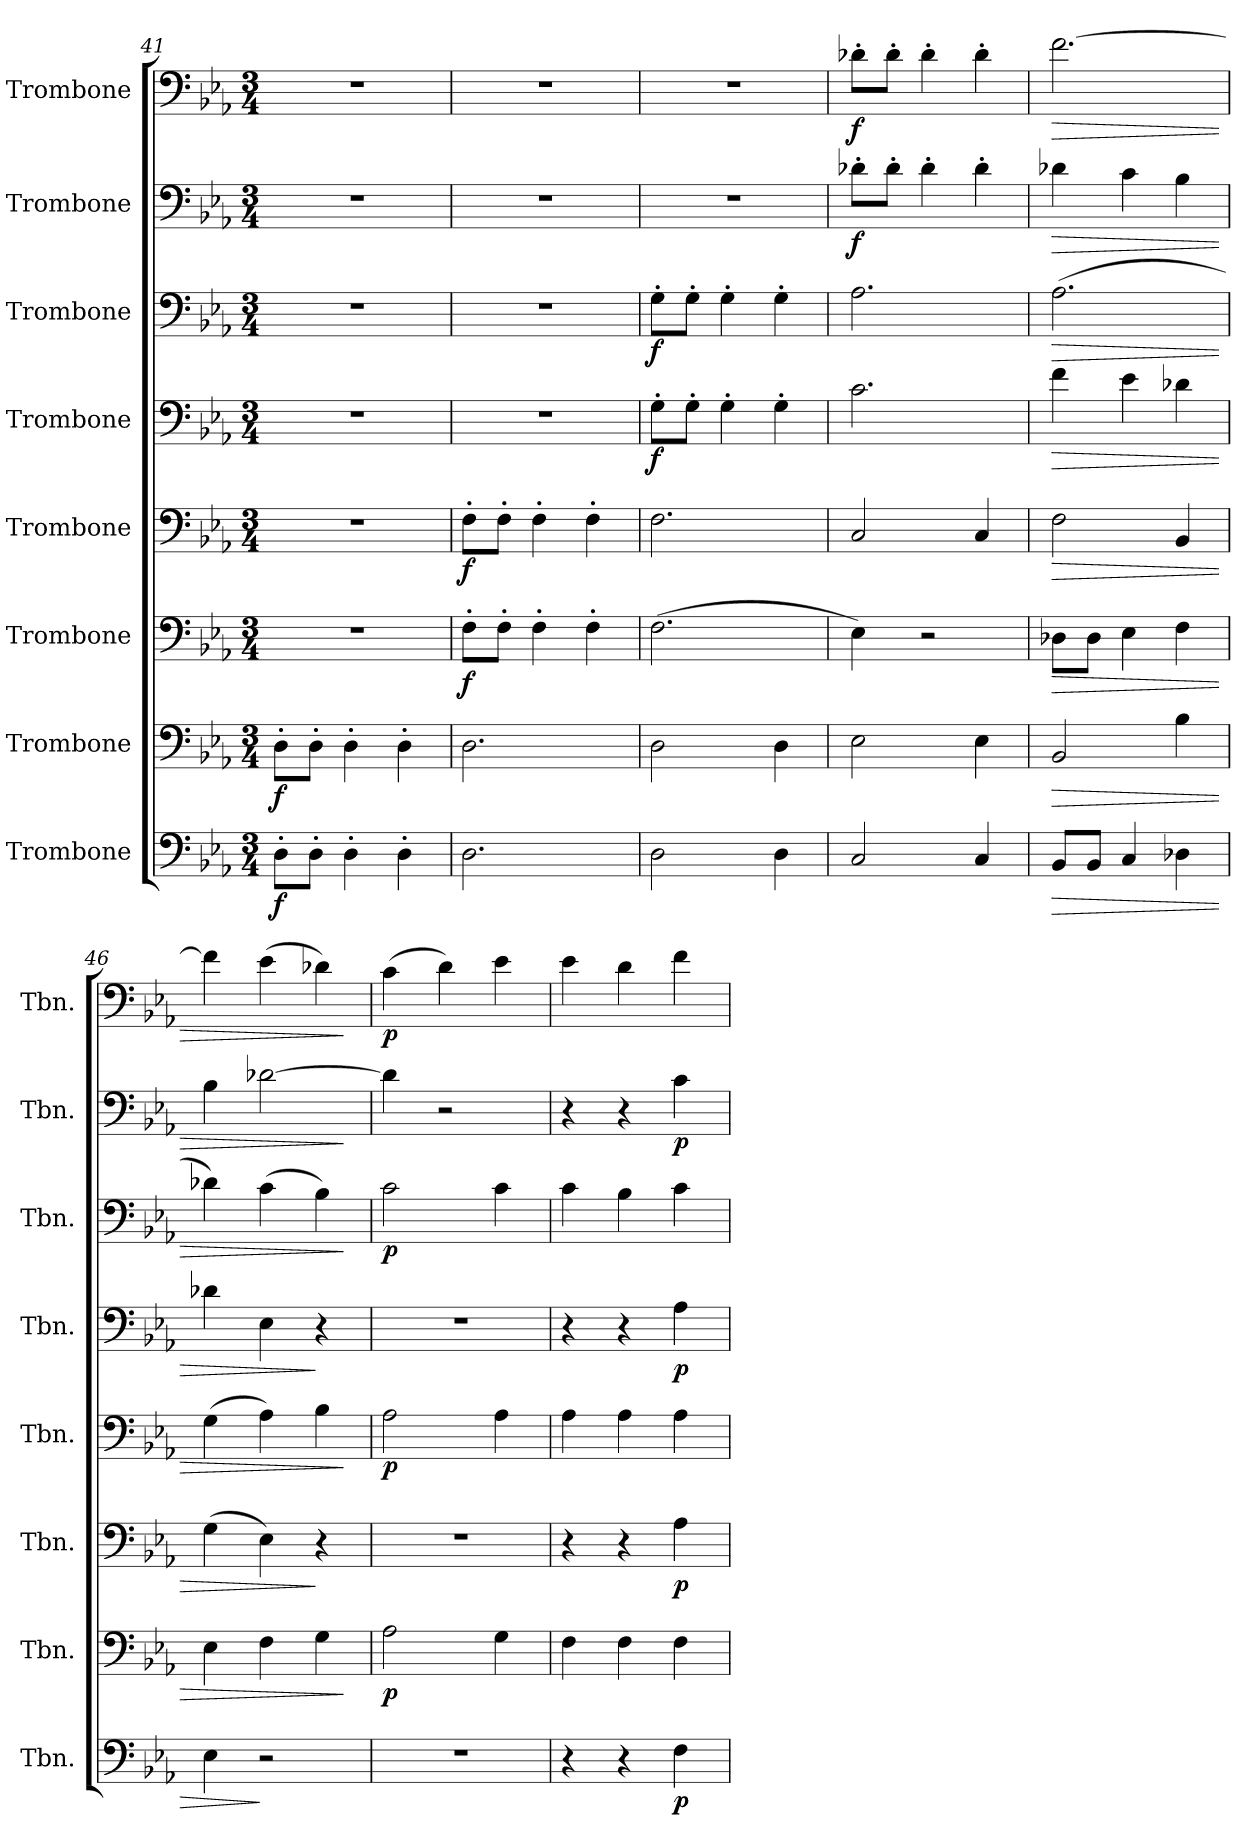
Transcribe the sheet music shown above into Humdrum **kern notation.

**kern	**dynam	**kern	**dynam	**kern	**dynam	**kern	**dynam	**kern	**dynam	**kern	**dynam	**kern	**dynam	**kern	**dynam
*part8	*part8	*part7	*part7	*part6	*part6	*part5	*part5	*part4	*part4	*part3	*part3	*part2	*part2	*part1	*part1
*staff8	*staff8	*staff7	*staff7	*staff6	*staff6	*staff5	*staff5	*staff4	*staff4	*staff3	*staff3	*staff2	*staff2	*staff1	*staff1
*I"Trombone	*	*I"Trombone	*	*I"Trombone	*	*I"Trombone	*	*I"Trombone	*	*I"Trombone	*	*I"Trombone	*	*I"Trombone	*
*I'Tbn.	*	*I'Tbn.	*	*I'Tbn.	*	*I'Tbn.	*	*I'Tbn.	*	*I'Tbn.	*	*I'Tbn.	*	*I'Tbn.	*
*clefF4	*	*clefF4	*	*clefF4	*	*clefF4	*	*clefF4	*	*clefF4	*	*clefF4	*	*clefF4	*
*k[b-e-a-]	*	*k[b-e-a-]	*	*k[b-e-a-]	*	*k[b-e-a-]	*	*k[b-e-a-]	*	*k[b-e-a-]	*	*k[b-e-a-]	*	*k[b-e-a-]	*
*M3/4	*	*M3/4	*	*M3/4	*	*M3/4	*	*M3/4	*	*M3/4	*	*M3/4	*	*M3/4	*
=41	=41	=41	=41	=41	=41	=41	=41	=41	=41	=41	=41	=41	=41	=41	=41
!	!LO:DY:b	!	!LO:DY:b	!	!	!	!	!	!	!	!	!	!	!	!
8D'\L	f	8D'\L	f	2.r	.	2.r	.	2.r	.	2.r	.	2.r	.	2.r	.
8D'\J	.	8D'\J	.	.	.	.	.	.	.	.	.	.	.	.	.
4D'\	.	4D'\	.	.	.	.	.	.	.	.	.	.	.	.	.
4D'\	.	4D'\	.	.	.	.	.	.	.	.	.	.	.	.	.
=42	=42	=42	=42	=42	=42	=42	=42	=42	=42	=42	=42	=42	=42	=42	=42
!	!	!	!	!	!LO:DY:b	!	!LO:DY:b	!	!	!	!	!	!	!	!
2.D\	.	2.D\	.	8F'\L	f	8F'\L	f	2.r	.	2.r	.	2.r	.	2.r	.
.	.	.	.	8F'\J	.	8F'\J	.	.	.	.	.	.	.	.	.
.	.	.	.	4F'\	.	4F'\	.	.	.	.	.	.	.	.	.
.	.	.	.	4F'\	.	4F'\	.	.	.	.	.	.	.	.	.
!!LO:PB:g=z
=43	=43	=43	=43	=43	=43	=43	=43	=43	=43	=43	=43	=43	=43	=43	=43
!	!	!	!	!	!	!	!	!	!LO:DY:b	!	!LO:DY:b	!	!	!	!
2D\	.	2D\	.	(2.F\	.	2.F\	.	8G'\L	f	8G'\L	f	2.r	.	2.r	.
.	.	.	.	.	.	.	.	8G'\J	.	8G'\J	.	.	.	.	.
.	.	.	.	.	.	.	.	4G'\	.	4G'\	.	.	.	.	.
4D\	.	4D\	.	.	.	.	.	4G'\	.	4G'\	.	.	.	.	.
=44	=44	=44	=44	=44	=44	=44	=44	=44	=44	=44	=44	=44	=44	=44	=44
!	!	!	!	!	!	!	!	!	!	!	!	!	!LO:DY:b	!	!LO:DY:b
2C/	.	2E-\	.	4E-\)	.	2C/	.	2.c\	.	2.A-\	.	8d-X'\L	f	8d-X'\L	f
.	.	.	.	.	.	.	.	.	.	.	.	8d-'\J	.	8d-'\J	.
.	.	.	.	2r	.	.	.	.	.	.	.	4d-'\	.	4d-'\	.
4C/	.	4E-\	.	.	.	4C/	.	.	.	.	.	4d-'\	.	4d-'\	.
=45	=45	=45	=45	=45	=45	=45	=45	=45	=45	=45	=45	=45	=45	=45	=45
!	!LO:HP:b	!	!LO:HP:b	!	!LO:HP:b	!	!LO:HP:b	!	!LO:HP:b	!	!LO:HP:b	!	!LO:HP:b	!	!LO:HP:b
8BB-/L	>	2BB-/	>	8D-X\L	>	2F\	>	4f\	>	(2.A-\	>	4d-X\	>	[2.f\	>
8BB-/J	.	.	.	8D-\J	.	.	.	.	.	.	.	.	.	.	.
4C/	.	.	.	4E-\	.	.	.	4e-\	.	.	.	4c\	.	.	.
4D-X\	.	4B-\	.	4F\	.	4BB-/	.	4d-X\	.	.	.	4B-\	.	.	.
=46	=46	=46	=46	=46	=46	=46	=46	=46	=46	=46	=46	=46	=46	=46	=46
4E-\	.	4E-\	.	(4G\	.	(4G\	.	4d-X\	.	4d-X\)	.	4B-\	.	4f\]	.
2r	]	4F\	.	4E-\)	.	4A-\)	.	4E-\	.	(4c\	.	[2d-X\	.	(4e-\	.
.	.	4G\	.	4r	]	4B-\	.	4r	]	4B-\)	.	.	.	4d-X\)	.
.	.	.	]	.	.	.	]	.	.	.	]	.	]	.	]
=47	=47	=47	=47	=47	=47	=47	=47	=47	=47	=47	=47	=47	=47	=47	=47
!	!	!	!LO:DY:b	!	!	!	!LO:DY:b	!	!	!	!LO:DY:b	!	!	!	!LO:DY:b
2.r	.	2A-\	p	2.r	.	2A-\	p	2.r	.	2c\	p	4d-\]	.	(4c\	p
.	.	.	.	.	.	.	.	.	.	.	.	2r	.	4d\)	.
.	.	4G\	.	.	.	4A-\	.	.	.	4c\	.	.	.	4e-\	.
=48	=48	=48	=48	=48	=48	=48	=48	=48	=48	=48	=48	=48	=48	=48	=48
4r	.	4F\	.	4r	.	4A-\	.	4r	.	4c\	.	4r	.	4e-\	.
4r	.	4F\	.	4r	.	4A-\	.	4r	.	4B-\	.	4r	.	4d\	.
!	!LO:DY:b	!	!	!	!LO:DY:b	!	!	!	!LO:DY:b	!	!	!	!LO:DY:b	!	!
4F\	p	4F\	.	4A-\	p	4A-\	.	4A-\	p	4c\	.	4c\	p	4f\	.
=	=	=	=	=	=	=	=	=	=	=	=	=	=	=	=
*-	*-	*-	*-	*-	*-	*-	*-	*-	*-	*-	*-	*-	*-	*-	*-
